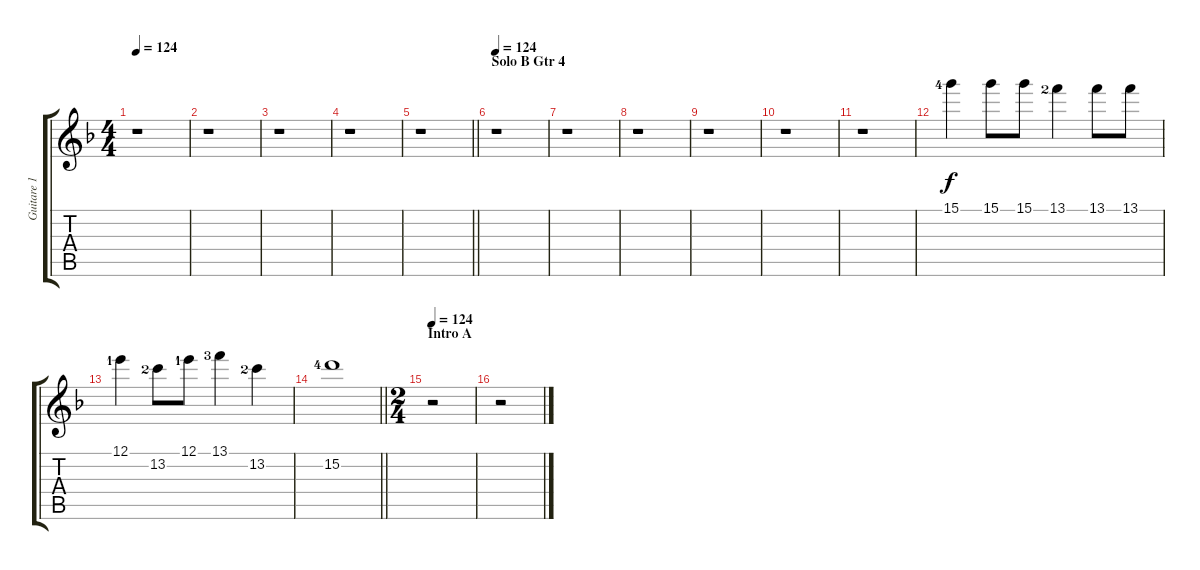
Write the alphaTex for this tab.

\track ("Guitare 1" "Guitare 1") {instrument acousticguitarnylon}
\staff {score tabs}
\tuning (E4 B3 G3 D3 A2 E2) {hide}
\ts (4 4)
\tempo 124
\clef g2
\ks dminor
r.1{dy fff} |
r.1 |
r.1 |
r.1 |
\barLineRight lightlight
r.1 |
\section ("" "Solo B Gtr 4")
\tempo 124
r.1 |
r.1 |
r.1 |
r.1 |
r.1 |
r.1 |
15.1{lf 5}.4{dy f volume 8 balance 8 instrument acousticguitarnylon} 15.1.8 15.1.8 13.1{lf 3}.4 13.1.8 13.1.8 |
12.1{lf 2}.4 13.2{lf 3}.8 12.1{lf 2}.8 13.1{lf 4}.4 13.2{lf 3}.4 |
\barLineRight lightlight
15.2{lf 5}.1 |
\ts (2 4)
\section ("" "Intro A")
\tempo 124
r.2 |
r.2
